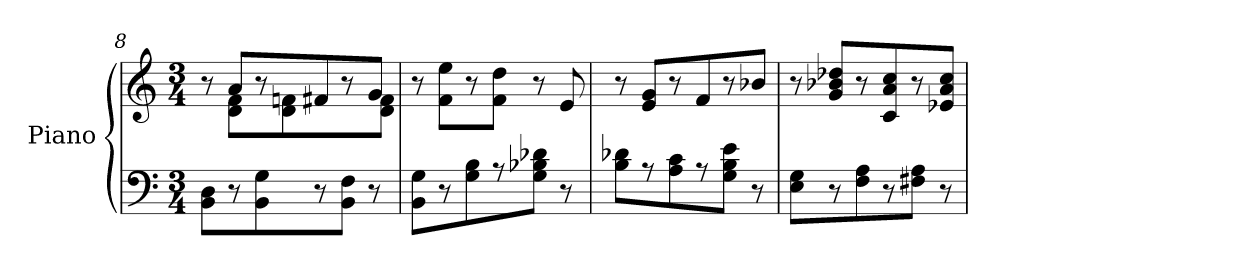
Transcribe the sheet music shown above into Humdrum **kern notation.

**kern	**kern
*part1	*part1
*staff2	*staff1
*I"Piano	*
*I'Pno.	*
*clefF4	*clefG2
*k[]	*k[]
*M3/4	*M3/4
=8	=8
*	*^
8BB\ 8D\L	8r	8ryy
8r	8a/L	8d\ 8f\L
8BB\ 8G\	8r	8ryy
8r	8f#X/	8d\ 8fn\
8BB\ 8F\J	8r	8ryy
8r	8g/J	8d\ 8f\J
*	*v	*v
=9	=9
8BB\ 8G\L	8r
8r	8f\ 8ee\L
8G\ 8B\	8r
8r	8f\ 8dd\J
8G\ 8B-X\ 8d-X\J	8r
8r	8e/
=10	=10
8B\ 8d-X\L	8r
8r	8e/ 8g/L
8A\ 8c\	8r
8r	8f/
8G\ 8B\ 8e\J	8r
8r	8b-X/J
=11	=11
8E\ 8G\L	8r
8r	8g/ 8b-X/ 8dd-X/L
8F\ 8A\	8r
8r	8c/ 8a/ 8cc/
8F#X\ 8A\J	8r
8r	8e-X/ 8a/ 8cc/J
=	=
*-	*-
